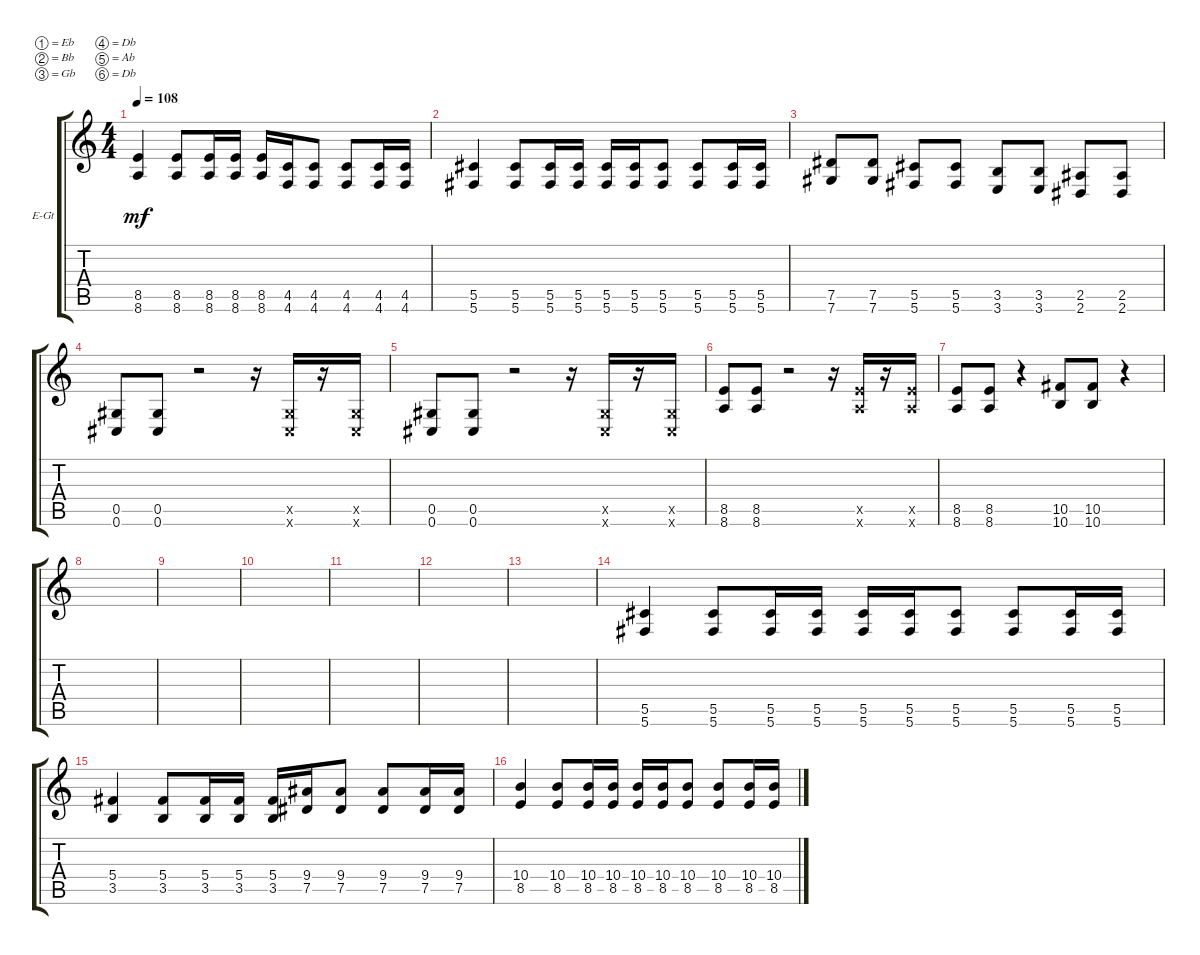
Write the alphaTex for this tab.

\defaultSystemsLayout 4
\bracketExtendMode groupsimilarinstruments
\firstSystemTrackNameOrientation horizontal
\otherSystemsTrackNameOrientation horizontal
\track ("Electric Guitar" "E-Gt") {instrument distortionguitar}
\staff {score tabs}
\tuning (Eb4 Bb3 Gb3 Db3 Ab2 Db2)
\ts (4 4)
\tempo 108
\clef g2
\ks c
(8.6 8.5).4{dy mf} (8.6 8.5).8 (8.6 8.5).16 (8.6 8.5).16 (8.6 8.5).16 (4.6 4.5).16 (4.6 4.5).8 (4.6 4.5).8 (4.6 4.5).16 (4.6 4.5).16 |
(5.6 5.5).4 (5.6 5.5).8 (5.6 5.5).16 (5.6 5.5).16 (5.6 5.5).16 (5.6 5.5).16 (5.6 5.5).8 (5.6 5.5).8 (5.6 5.5).16 (5.5 5.6).16 |
(7.6 7.5).8 (7.6 7.5).8 (5.6 5.5).8 (5.6 5.5).8 (3.6 3.5).8 (3.6 3.5).8 (2.6 2.5).8 (2.6 2.5).8 |
(0.6 0.5).8 (0.6 0.5).8 r.2 r.16 (0.6{x} 0.5{x}).16 r.16 (0.5{x} 0.6{x}).16 |
(0.6 0.5).8 (0.6 0.5).8 r.2 r.16 (0.6{x} 0.5{x}).16 r.16 (0.5{x} 0.6{x}).16 |
(8.6 8.5).8 (8.6 8.5).8 r.2 r.16 (8.6{x} 8.5{x}).16 r.16 (8.5{x} 8.6{x}).16 |
(8.6 8.5).8 (8.6 8.5).8 r.4 (10.5 10.6).8 (10.5 10.6).8 r.4 |
|
|
|
|
|
|
(5.6 5.5).4 (5.6 5.5).8 (5.6 5.5).16 (5.6 5.5).16 (5.6 5.5).16 (5.6 5.5).16 (5.6 5.5).8 (5.6 5.5).8 (5.6 5.5).16 (5.5 5.6).16 |
(3.5 5.4).4 (3.5 5.4).8 (3.5 5.4).16 (3.5 5.4).16 (3.5 5.4).16 (7.5 9.4).16 (7.5 9.4).8 (7.5 9.4).8 (7.5 9.4).16 (7.5 9.4).16 |
(8.5 10.4).4 (8.5 10.4).8 (8.5 10.4).16 (8.5 10.4).16 (8.5 10.4).16 (8.5 10.4).16 (8.5 10.4).8 (8.5 10.4).8 (8.5 10.4).16 (8.5 10.4).16
